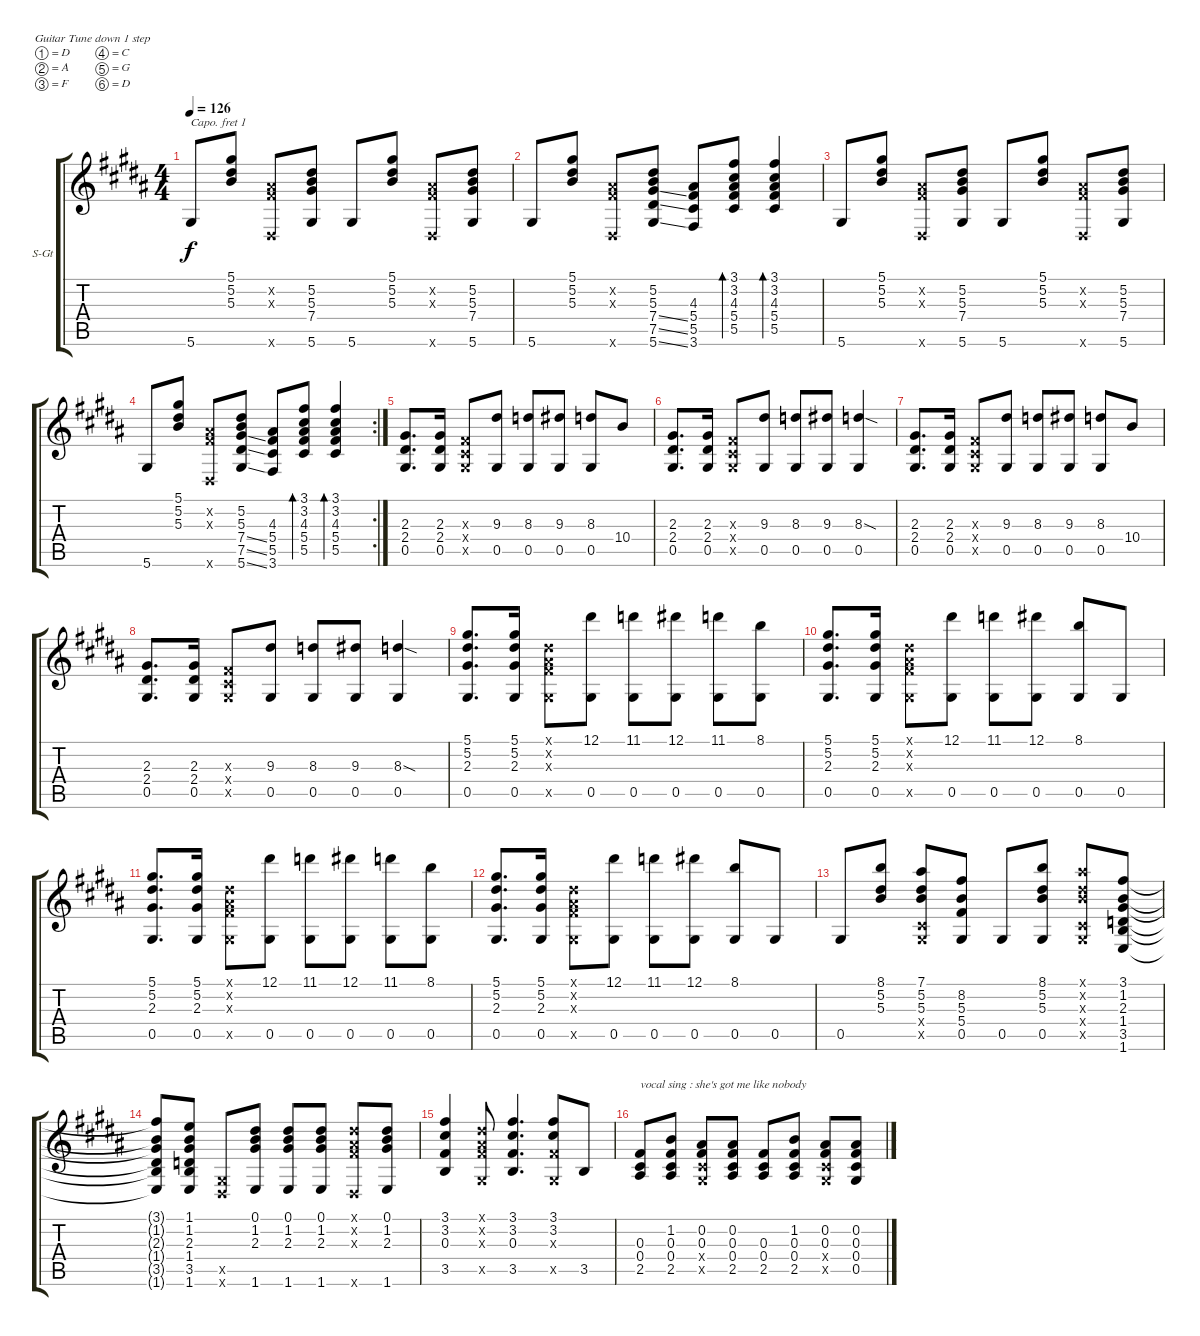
\bracketExtendMode groupsimilarinstruments
\firstSystemTrackNameOrientation horizontal
\otherSystemsTrackNameOrientation horizontal
\track ("Track 1" "S-Gt") {instrument acousticguitarsteel}
\staff {score tabs}
\capo 1
\tuning (D4 A3 F3 C3 G2 D2)
\ts (4 4)
\tempo 126
\clef g2
\ks g#minor
5.6.8{dy f} (5.1 5.2 5.3).8 (0.2{x} 0.3{x} 0.6{x}).8 (5.2 5.3 7.4 5.6).8 5.6.8 (5.1 5.2 5.3).8 (0.2{x} 0.3{x} 0.6{x}).8 (5.2 5.3 7.4 5.6).8 |
5.6.8 (5.1 5.2 5.3).8 (0.2{x} 0.3{x} 0.6{x}).8 (5.2 5.3 7.4{ss} 7.5{ss} 5.6{ss}).8 (4.3 5.4 5.5 3.6).8 (3.1 3.2 4.3 5.4 5.5).8{bd 30} (3.1 3.2 4.3 5.4 5.5).4{bd 30} |
5.6.8 (5.1 5.2 5.3).8 (0.2{x} 0.3{x} 0.6{x}).8 (5.2 5.3 7.4 5.6).8 5.6.8 (5.1 5.2 5.3).8 (0.2{x} 0.3{x} 0.6{x}).8 (5.2 5.3 7.4 5.6).8 |
\rc 2
5.6.8 (5.1 5.2 5.3).8 (0.2{x} 0.3{x} 0.6{x}).8 (5.2 5.3 7.4{ss} 7.5{ss} 5.6{ss}).8 (4.3 5.4 5.5 3.6).8 (3.1 3.2 4.3 5.4 5.5).8{bd 30} (3.1 3.2 4.3 5.4 5.5).4{bd 30} |
(2.3 2.4 0.5).8{d} (2.3 2.4 0.5).16 (0.3{x} 0.4{x} 0.5{x}).8 (9.3 0.5).8 (8.3 0.5).8 (9.3 0.5).8 (8.3 0.5).8 10.4.8 |
(2.3 2.4 0.5).8{d} (2.3 2.4 0.5).16 (0.3{x} 0.4{x} 0.5{x}).8 (9.3 0.5).8 (8.3 0.5).8 (9.3 0.5).8 (8.3{sod} 0.5).4 |
(2.3 2.4 0.5).8{d} (2.3 2.4 0.5).16 (0.3{x} 0.4{x} 0.5{x}).8 (9.3 0.5).8 (8.3 0.5).8 (9.3 0.5).8 (8.3 0.5).8 10.4.8 |
(2.3 2.4 0.5).8{d} (2.3 2.4 0.5).16 (0.3{x} 0.4{x} 0.5{x}).8 (9.3 0.5).8 (8.3 0.5).8 (9.3 0.5).8 (8.3{sod} 0.5).4 |
(5.1 5.2 2.3 0.5).8{d} (5.1 5.2 2.3 0.5).16 (0.1{x} 0.2{x} 0.3{x} 0.5{x}).8 (12.1 0.5).8 (11.1 0.5).8 (12.1 0.5).8 (11.1 0.5).8 (8.1 0.5).8 |
(5.1 5.2 2.3 0.5).8{d} (5.1 5.2 2.3 0.5).16 (0.1{x} 0.2{x} 0.3{x} 0.5{x}).8 (12.1 0.5).8 (11.1 0.5).8 (12.1 0.5).8 (8.1 0.5).8 0.5.8 |
(5.1 5.2 2.3 0.5).8{d} (5.1 5.2 2.3 0.5).16 (0.1{x} 0.2{x} 0.3{x} 0.5{x}).8 (12.1 0.5).8 (11.1 0.5).8 (12.1 0.5).8 (11.1 0.5).8 (8.1 0.5).8 |
(5.1 5.2 2.3 0.5).8{d} (5.1 5.2 2.3 0.5).16 (0.1{x} 0.2{x} 0.3{x} 0.5{x}).8 (12.1 0.5).8 (11.1 0.5).8 (12.1 0.5).8 (8.1 0.5).8 0.5.8 |
0.5.8 (8.1 5.2 5.3).8 (7.1 5.2 5.3 0.4{x} 0.5{x}).8 (8.2 5.3 5.4 0.5).8 0.5.8 (8.1 5.2 5.3 0.5).8 (7.1{x} 5.2{x} 5.3{x} 0.4{x} 0.5{x}).8 (3.1 1.2 2.3 1.4 3.5 1.6).8 |
(3.1{t} 1.2{t} 2.3{t} 1.4{t} 3.5{t} 1.6{t}).8 (1.1 1.2 2.3 1.4 3.5 1.6).8 (0.5{x} 0.6{x}).8 (0.1 1.2 2.3 1.6).8 (0.1 1.2 2.3 1.6).8 (0.1 1.2 2.3 1.6).8 (0.1{x} 0.2{x} 0.3{x} 0.6{x}).8 (0.1 1.2 2.3 1.6).8 |
(3.1 3.2 0.3 3.5).4 (0.1{x} 0.2{x} 0.3{x} 0.5{x}).8 (3.1 3.2 0.3 3.5).4{d} (3.1 3.2 0.3{x} 0.5{x}).8 3.5.8 |
(0.3 0.4 2.5).8{txt "vocal sing : she's got me like nobody"} (1.2 0.3 0.4 2.5).8 (0.2 0.3 0.4{x} 0.5{x}).8 (0.2 0.3 0.4 2.5).8 (0.3 0.4 2.5).8 (1.2 0.3 0.4 2.5).8 (0.2 0.3 0.4{x} 0.5{x}).8 (0.2 0.3 0.4 0.5).8
